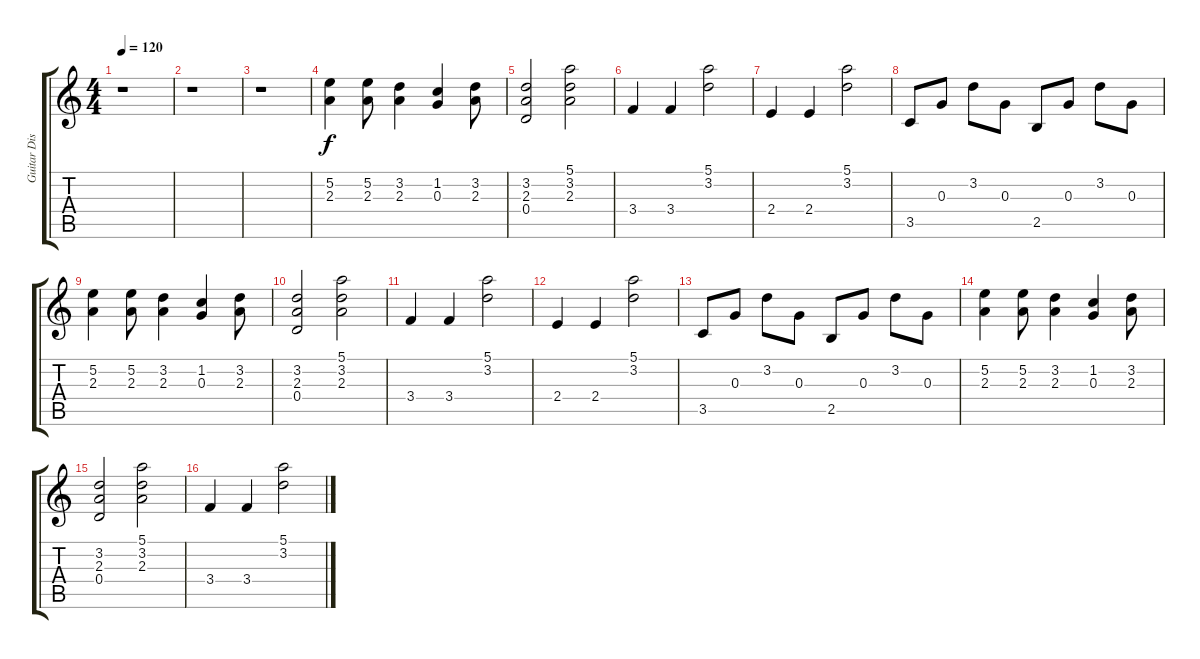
\track ("Guitar Disto" "Guitar Dis") {instrument distortionguitar}
\staff {score tabs}
\tuning (E4 B3 G3 D3 A2 E2) {hide}
\ts (4 4)
\tempo 120
\clef g2
\ks c
r.1{dy f} |
r.1 |
r.1 |
(5.2 2.3).4 (5.2 2.3).8 (3.2 2.3).4 (1.2 0.3).4 (3.2 2.3).8 |
(3.2 2.3 0.4).2 (5.1 3.2 2.3).2 |
3.4.4 3.4.4 (5.1 3.2).2 |
2.4.4 2.4.4 (5.1 3.2).2 |
3.5.8 0.3.8 3.2.8 0.3.8 2.5.8 0.3.8 3.2.8 0.3.8 |
(5.2 2.3).4 (5.2 2.3).8 (3.2 2.3).4 (1.2 0.3).4 (3.2 2.3).8 |
(3.2 2.3 0.4).2 (5.1 3.2 2.3).2 |
3.4.4 3.4.4 (5.1 3.2).2 |
2.4.4 2.4.4 (5.1 3.2).2 |
3.5.8 0.3.8 3.2.8 0.3.8 2.5.8 0.3.8 3.2.8 0.3.8 |
(5.2 2.3).4 (5.2 2.3).8 (3.2 2.3).4 (1.2 0.3).4 (3.2 2.3).8 |
(3.2 2.3 0.4).2 (5.1 3.2 2.3).2 |
3.4.4 3.4.4 (5.1 3.2).2
